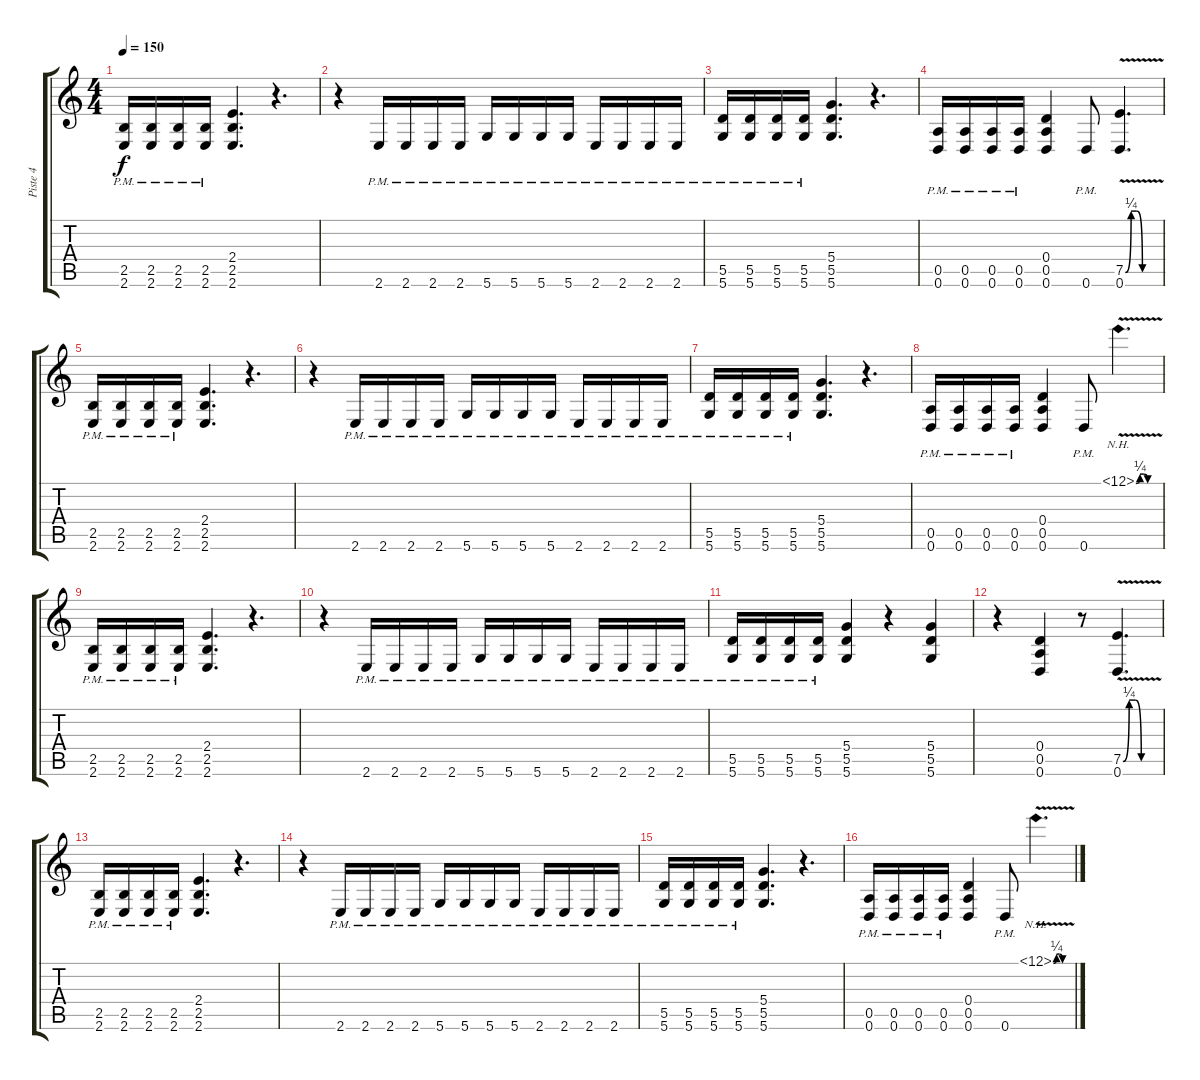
\track ("Piste 4" "Piste 4") {instrument distortionguitar}
\staff {score tabs}
\tuning (E4 B3 G3 D3 A2 D2) {hide}
\ts (4 4)
\tempo 150
\clef g2
\ks c
(2.5{pm} 2.6{pm}).16{dy f} (2.5{pm} 2.6{pm}).16 (2.5{pm} 2.6{pm}).16 (2.5{pm} 2.6{pm}).16 (2.4 2.5 2.6).4{d} r.4{d} |
r.4 2.6{pm}.16 2.6{pm}.16 2.6{pm}.16 2.6{pm}.16 5.6{pm}.16 5.6{pm}.16 5.6{pm}.16 5.6{pm}.16 2.6{pm}.16 2.6{pm}.16 2.6{pm}.16 2.6{pm}.16 |
(5.5 5.6{pm}).16 (5.5 5.6{pm}).16 (5.5 5.6{pm}).16 (5.5 5.6{pm}).16 (5.4 5.5 5.6).4{d} r.4{d} |
(0.5{pm} 0.6{pm}).16 (0.5{pm} 0.6{pm}).16 (0.5{pm} 0.6{pm}).16 (0.5{pm} 0.6{pm}).16 (0.4 0.5 0.6).4 0.6{pm}.8 (7.5{be (custom 0 0 10 1 20 1 30 0 60 0) v} 0.6).4{d} |
(2.5{pm} 2.6{pm}).16 (2.5{pm} 2.6{pm}).16 (2.5{pm} 2.6{pm}).16 (2.5{pm} 2.6{pm}).16 (2.4 2.5 2.6).4{d} r.4{d} |
r.4 2.6{pm}.16 2.6{pm}.16 2.6{pm}.16 2.6{pm}.16 5.6{pm}.16 5.6{pm}.16 5.6{pm}.16 5.6{pm}.16 2.6{pm}.16 2.6{pm}.16 2.6{pm}.16 2.6{pm}.16 |
(5.5 5.6{pm}).16 (5.5 5.6{pm}).16 (5.5 5.6{pm}).16 (5.5 5.6{pm}).16 (5.4 5.5 5.6).4{d} r.4{d} |
(0.5{pm} 0.6{pm}).16 (0.5{pm} 0.6{pm}).16 (0.5{pm} 0.6{pm}).16 (0.5{pm} 0.6{pm}).16 (0.4 0.5 0.6).4 0.6{pm}.8 12.1{be (custom 0 0 10 1 20 1 30 0 60 0) nh v}.4{d} |
(2.5{pm} 2.6{pm}).16 (2.5{pm} 2.6{pm}).16 (2.5{pm} 2.6{pm}).16 (2.5{pm} 2.6{pm}).16 (2.4 2.5 2.6).4{d} r.4{d} |
r.4 2.6{pm}.16 2.6{pm}.16 2.6{pm}.16 2.6{pm}.16 5.6{pm}.16 5.6{pm}.16 5.6{pm}.16 5.6{pm}.16 2.6{pm}.16 2.6{pm}.16 2.6{pm}.16 2.6{pm}.16 |
(5.5 5.6{pm}).16 (5.5 5.6{pm}).16 (5.5 5.6{pm}).16 (5.5 5.6{pm}).16 (5.4 5.5 5.6).4 r.4 (5.4 5.5 5.6).4 |
r.4 (0.4 0.5 0.6).4 r.8 (7.5{be (custom 0 0 10 1 20 1 30 0 60 0) v} 0.6).4{d} |
(2.5{pm} 2.6{pm}).16 (2.5{pm} 2.6{pm}).16 (2.5{pm} 2.6{pm}).16 (2.5{pm} 2.6{pm}).16 (2.4 2.5 2.6).4{d} r.4{d} |
r.4 2.6{pm}.16 2.6{pm}.16 2.6{pm}.16 2.6{pm}.16 5.6{pm}.16 5.6{pm}.16 5.6{pm}.16 5.6{pm}.16 2.6{pm}.16 2.6{pm}.16 2.6{pm}.16 2.6{pm}.16 |
(5.5 5.6{pm}).16 (5.5 5.6{pm}).16 (5.5 5.6{pm}).16 (5.5 5.6{pm}).16 (5.4 5.5 5.6).4{d} r.4{d} |
(0.5{pm} 0.6{pm}).16 (0.5{pm} 0.6{pm}).16 (0.5{pm} 0.6{pm}).16 (0.5{pm} 0.6{pm}).16 (0.4 0.5 0.6).4 0.6{pm}.8 12.1{be (custom 0 0 10 1 20 1 30 0 60 0) nh v}.4{d}
